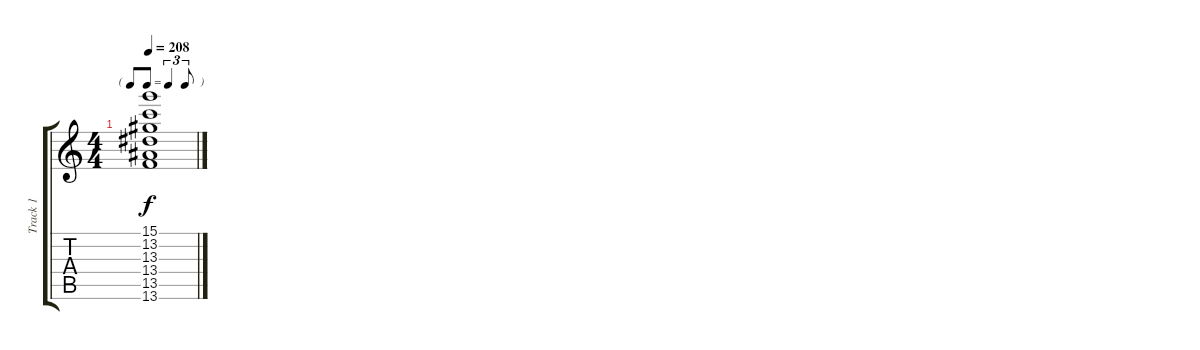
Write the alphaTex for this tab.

\track ("Track 1" "Track 1") {instrument electricguitarjazz}
\staff {score tabs}
\tuning (E4 B3 G3 D3 A2 E2) {hide}
\ts (4 4)
\tf triplet8th
\tempo 208
\clef g2
\ks c
(15.1{t} 13.2{t} 13.3{t} 13.4{t} 13.5{t} 13.6{t}).1{dy f}
